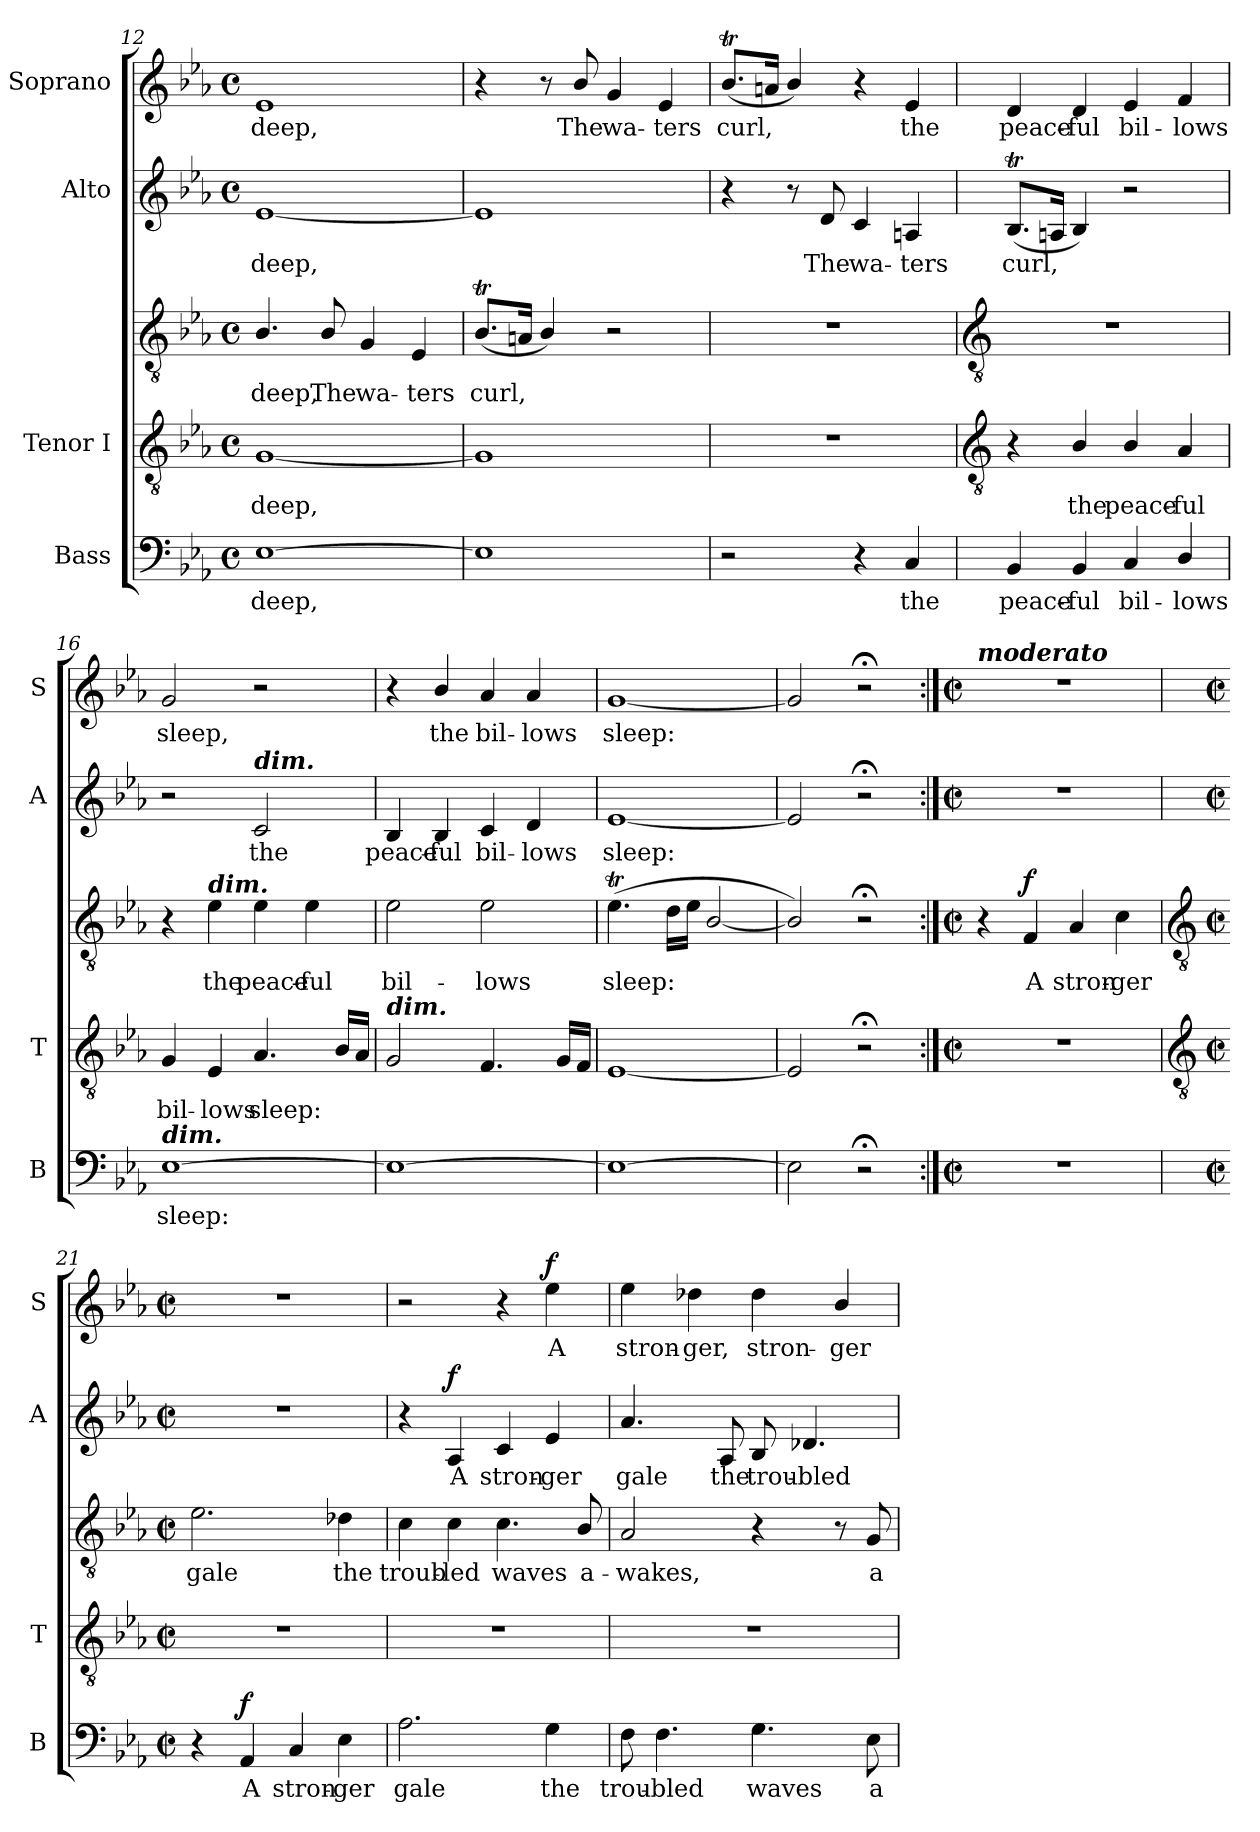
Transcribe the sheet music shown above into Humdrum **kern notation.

**kern	**text	**dynam	**kern	**text	**kern	**text	**dynam	**kern	**text	**dynam	**kern	**text	**dynam
*part4	*part4	*part4	*part3	*part3	*part3	*part3	*part3	*part2	*part2	*part2	*part1	*part1	*part1
*staff5	*staff5	*staff5	*staff4	*staff4	*staff3	*staff3	*staff3/4	*staff2	*staff2	*staff2	*staff1	*staff1	*staff1
*I"Bass	*	*	*I"Tenor I	*	*	*	*	*I"Alto	*	*	*I"Soprano	*	*
*I'B	*	*	*I'T	*	*	*	*	*I'A	*	*	*I'S	*	*
*clefF4	*	*	*clefGv2	*	*clefGv2	*	*	*clefG2	*	*	*clefG2	*	*
*k[b-e-a-]	*	*	*k[b-e-a-]	*	*k[b-e-a-]	*	*	*k[b-e-a-]	*	*	*k[b-e-a-]	*	*
*E-:	*	*	*E-:	*	*E-:	*	*	*E-:	*	*	*E-:	*	*
*M4/4	*	*	*M4/4	*	*M4/4	*	*	*M4/4	*	*	*M4/4	*	*
*met(c)	*	*	*met(c)	*	*met(c)	*	*	*met(c)	*	*	*met(c)	*	*
=12	=12	=12	=12	=12	=12	=12	=12	=12	=12	=12	=12	=12	=12
!	!LO:LY:b	!	!	!LO:LY:b	!	!LO:LY:b	!	!	!LO:LY:b	!	!	!LO:LY:b	!
[1E-	deep,	.	[1G	deep,	4.B-/	deep,	.	[1e-	deep,	.	1e-	deep,	.
!	!	!	!	!	!	!LO:LY:b	!	!	!	!	!	!	!
.	.	.	.	.	8B-/	The	.	.	.	.	.	.	.
!	!	!	!	!	!	!LO:LY:b	!	!	!	!	!	!	!
.	.	.	.	.	4G	wa-	.	.	.	.	.	.	.
!	!	!	!	!	!	!LO:LY:b	!	!	!	!	!	!	!
.	.	.	.	.	4E-	-ters	.	.	.	.	.	.	.
=13	=13	=13	=13	=13	=13	=13	=13	=13	=13	=13	=13	=13	=13
!	!	!	!	!	!	!LO:LY:b	!	!	!	!	!	!	!
1E-]	.	.	1G]	.	(<8.B-TL	curl,	.	1e-]	.	.	4r	.	.
.	.	.	.	.	16AnJ	.	.	.	.	.	.	.	.
.	.	.	.	.	4B-/)	.	.	.	.	.	8r	.	.
!	!	!	!	!	!	!	!	!	!	!	!	!LO:LY:b	!
.	.	.	.	.	.	.	.	.	.	.	8b-/	The	.
!	!	!	!	!	!	!	!	!	!	!	!	!LO:LY:b	!
.	.	.	.	.	2r	.	.	.	.	.	4g	wa-	.
!	!	!	!	!	!	!	!	!	!	!	!	!LO:LY:b	!
.	.	.	.	.	.	.	.	.	.	.	4e-	-ters	.
=14	=14	=14	=14	=14	=14	=14	=14	=14	=14	=14	=14	=14	=14
!	!	!	!	!	!	!	!	!	!	!	!	!LO:LY:b	!
2r	.	.	1r	.	1r	.	.	4r	.	.	(<8.b-TL	curl,	.
.	.	.	.	.	.	.	.	.	.	.	16anJ	.	.
.	.	.	.	.	.	.	.	8r	.	.	4b-/)	.	.
!	!	!	!	!	!	!	!	!	!LO:LY:b	!	!	!	!
.	.	.	.	.	.	.	.	8d	The	.	.	.	.
!	!	!	!	!	!	!	!	!	!LO:LY:b	!	!	!	!
4r	.	.	.	.	.	.	.	4c	wa-	.	4r	.	.
!	!LO:LY:b	!	!	!	!	!	!	!	!LO:LY:b	!	!	!LO:LY:b	!
4C	the	.	.	.	.	.	.	4An	-ters	.	4e-	the	.
!!LO:LB:g=z
=15	=15	=15	=15	=15	=15	=15	=15	=15	=15	=15	=15	=15	=15
*	*	*	*clefGv2	*	*clefGv2	*	*	*	*	*	*	*	*
!	!LO:LY:b	!	!	!	!	!	!	!	!LO:LY:b	!	!	!LO:LY:b	!
4BB-	peace-	.	4r	.	1r	.	.	(<8.B-TL	curl,	.	4d	peace-	.
.	.	.	.	.	.	.	.	16AnJ	.	.	.	.	.
!	!LO:LY:b	!	!	!LO:LY:b	!	!	!	!	!	!	!	!LO:LY:b	!
4BB-	-ful	.	4B-/	the	.	.	.	4B-)	.	.	4d	-ful	.
!	!LO:LY:b	!	!	!LO:LY:b	!	!	!	!	!	!	!	!LO:LY:b	!
4C	bil-	.	4B-/	peace-	.	.	.	2r	.	.	4e-	bil-	.
!	!LO:LY:b	!	!	!LO:LY:b	!	!	!	!	!	!	!	!LO:LY:b	!
4D/	-lows	.	4A-	-ful	.	.	.	.	.	.	4f	-lows	.
=16	=16	=16	=16	=16	=16	=16	=16	=16	=16	=16	=16	=16	=16
!LO:TX:a:Bi:t=dim.	!	!	!	!	!	!	!	!	!	!	!	!	!
!	!LO:LY:b	!	!	!LO:LY:b	!	!	!	!	!	!	!	!LO:LY:b	!
[1E-	sleep:	.	4G	bil-	4r	.	.	2r	.	.	2g	sleep,	.
!	!	!	!	!	!LO:TX:a:Bi:t=dim.	!	!	!	!	!	!	!	!
!	!	!	!	!LO:LY:b	!	!LO:LY:b	!	!	!	!	!	!	!
.	.	.	4E-	-lows	4e-	the	.	.	.	.	.	.	.
!	!	!	!	!	!	!	!	!LO:TX:a:Bi:t=dim.	!	!	!	!	!
!	!	!	!	!LO:LY:b	!	!LO:LY:b	!	!	!LO:LY:b	!	!	!	!
.	.	.	4.A-	sleep:	4e-	peace-	.	2c	the	.	2r	.	.
!	!	!	!	!	!	!LO:LY:b	!	!	!	!	!	!	!
.	.	.	.	.	4e-	-ful	.	.	.	.	.	.	.
.	.	.	16B-LL	.	.	.	.	.	.	.	.	.	.
.	.	.	16A-JJ	.	.	.	.	.	.	.	.	.	.
=17	=17	=17	=17	=17	=17	=17	=17	=17	=17	=17	=17	=17	=17
!	!	!	!LO:TX:a:Bi:t=dim.	!	!	!	!	!	!	!	!	!	!
!	!	!	!	!	!	!LO:LY:b	!	!	!LO:LY:b	!	!	!	!
1E-_	.	.	2G	.	2e-	bil-	.	4B-	peace-	.	4r	.	.
!	!	!	!	!	!	!	!	!	!LO:LY:b	!	!	!LO:LY:b	!
.	.	.	.	.	.	.	.	4B-	-ful	.	4b-/	the	.
!	!	!	!	!	!	!LO:LY:b	!	!	!LO:LY:b	!	!	!LO:LY:b	!
.	.	.	4.F	.	2e-	-lows	.	4c	bil-	.	4a-	bil-	.
!	!	!	!	!	!	!	!	!	!LO:LY:b	!	!	!LO:LY:b	!
.	.	.	.	.	.	.	.	4d	-lows	.	4a-	-lows	.
.	.	.	16GLL	.	.	.	.	.	.	.	.	.	.
.	.	.	16FJJ	.	.	.	.	.	.	.	.	.	.
=18	=18	=18	=18	=18	=18	=18	=18	=18	=18	=18	=18	=18	=18
!	!	!	!	!	!	!LO:LY:b	!	!	!LO:LY:b	!	!	!LO:LY:b	!
1E-_	.	.	[1E-	.	(<4.e-T	sleep:	.	[1e-	sleep:	.	[1g	sleep:	.
.	.	.	.	.	16dLL	.	.	.	.	.	.	.	.
.	.	.	.	.	16e-JJ	.	.	.	.	.	.	.	.
.	.	.	.	.	[2B-/	.	.	.	.	.	.	.	.
=19	=19	=19	=19	=19	=19	=19	=19	=19	=19	=19	=19	=19	=19
2E-]	.	.	2E-]	.	2B-/])	.	.	2e-]	.	.	2g]	.	.
2r;<	.	.	2r;<	.	2r;<	.	.	2r;<	.	.	2r;<	.	.
=20:|!	=20:|!	=20:|!	=20:|!	=20:|!	=20:|!	=20:|!	=20:|!	=20:|!	=20:|!	=20:|!	=20:|!	=20:|!	=20:|!
*M2/2	*	*	*M2/2	*	*M2/2	*	*	*M2/2	*	*	*M2/2	*	*
*met(c|)	*	*	*met(c|)	*	*met(c|)	*	*	*met(c|)	*	*	*met(c|)	*	*
!	!	!	!	!	!	!	!	!	!	!	!LO:TX:a:Bi:t=moderato	!	!
1r	.	.	1r	.	4r	.	.	1r	.	.	1r	.	.
!	!	!	!	!	!	!LO:LY:b	!LO:DY:b	!	!	!	!	!	!
.	.	.	.	.	4F	A	f	.	.	.	.	.	.
!	!	!	!	!	!	!LO:LY:b	!	!	!	!	!	!	!
.	.	.	.	.	4A-	stron-	.	.	.	.	.	.	.
!	!	!	!	!	!	!LO:LY:b	!	!	!	!	!	!	!
.	.	.	.	.	4c\	-ger	.	.	.	.	.	.	.
!!LO:LB:g=z
=21	=21	=21	=21	=21	=21	=21	=21	=21	=21	=21	=21	=21	=21
*	*	*	*clefGv2	*	*clefGv2	*	*	*	*	*	*	*	*
*M2/2	*	*	*M2/2	*	*M2/2	*	*	*M2/2	*	*	*M2/2	*	*
*met(c|)	*	*	*met(c|)	*	*met(c|)	*	*	*met(c|)	*	*	*met(c|)	*	*
!	!	!	!	!	!	!LO:LY:b	!	!	!	!	!	!	!
4r	.	.	1r	.	2.e-	gale	.	1r	.	.	1r	.	.
!	!LO:LY:b	!LO:DY:b	!	!	!	!	!	!	!	!	!	!	!
4AA-	A	f	.	.	.	.	.	.	.	.	.	.	.
!	!LO:LY:b	!	!	!	!	!	!	!	!	!	!	!	!
4C	stron-	.	.	.	.	.	.	.	.	.	.	.	.
!	!LO:LY:b	!	!	!	!	!LO:LY:b	!	!	!	!	!	!	!
4E-	-ger	.	.	.	4d-X	the	.	.	.	.	.	.	.
=22	=22	=22	=22	=22	=22	=22	=22	=22	=22	=22	=22	=22	=22
!	!LO:LY:b	!	!	!	!	!LO:LY:b	!	!	!	!	!	!	!
2.A-	gale	.	1r	.	4c	troub-	.	4r	.	.	2r	.	.
!	!	!	!	!	!	!LO:LY:b	!	!	!LO:LY:b	!LO:DY:b	!	!	!
.	.	.	.	.	4c	-led	.	4A-	A	f	.	.	.
!	!	!	!	!	!	!LO:LY:b	!	!	!LO:LY:b	!	!	!	!
.	.	.	.	.	4.c	waves	.	4c	stron-	.	4r	.	.
!	!LO:LY:b	!	!	!	!	!	!	!	!LO:LY:b	!	!	!LO:LY:b	!LO:DY:b
4G	the	.	.	.	.	.	.	4e-	-ger	.	4ee-	A	f
!	!	!	!	!	!	!LO:LY:b	!	!	!	!	!	!	!
.	.	.	.	.	8B-/	a-	.	.	.	.	.	.	.
=23	=23	=23	=23	=23	=23	=23	=23	=23	=23	=23	=23	=23	=23
!	!LO:LY:b	!	!	!	!	!LO:LY:b	!	!	!LO:LY:b	!	!	!LO:LY:b	!
8F	trou-	.	1r	.	2A-	-wakes,	.	4.a-	gale	.	4ee-	stron-	.
!	!LO:LY:b	!	!	!	!	!	!	!	!	!	!	!	!
4.F	-bled	.	.	.	.	.	.	.	.	.	.	.	.
!	!	!	!	!	!	!	!	!	!	!	!	!LO:LY:b	!
.	.	.	.	.	.	.	.	.	.	.	4dd-X	-ger,	.
!	!	!	!	!	!	!	!	!	!LO:LY:b	!	!	!	!
.	.	.	.	.	.	.	.	8A-	the	.	.	.	.
!	!LO:LY:b	!	!	!	!	!	!	!	!LO:LY:b	!	!	!LO:LY:b	!
4.G	waves	.	.	.	4r	.	.	8B-	trou-	.	4dd-	stron-	.
!	!	!	!	!	!	!	!	!	!LO:LY:b	!	!	!	!
.	.	.	.	.	.	.	.	4.d-X	-bled	.	.	.	.
!	!	!	!	!	!	!	!	!	!	!	!	!LO:LY:b	!
.	.	.	.	.	8r	.	.	.	.	.	4b-/	-ger	.
!	!LO:LY:b	!	!	!	!	!LO:LY:b	!	!	!	!	!	!	!
8E-	a-	.	.	.	8G	a-	.	.	.	.	.	.	.
=	=	=	=	=	=	=	=	=	=	=	=	=	=
*-	*-	*-	*-	*-	*-	*-	*-	*-	*-	*-	*-	*-	*-
